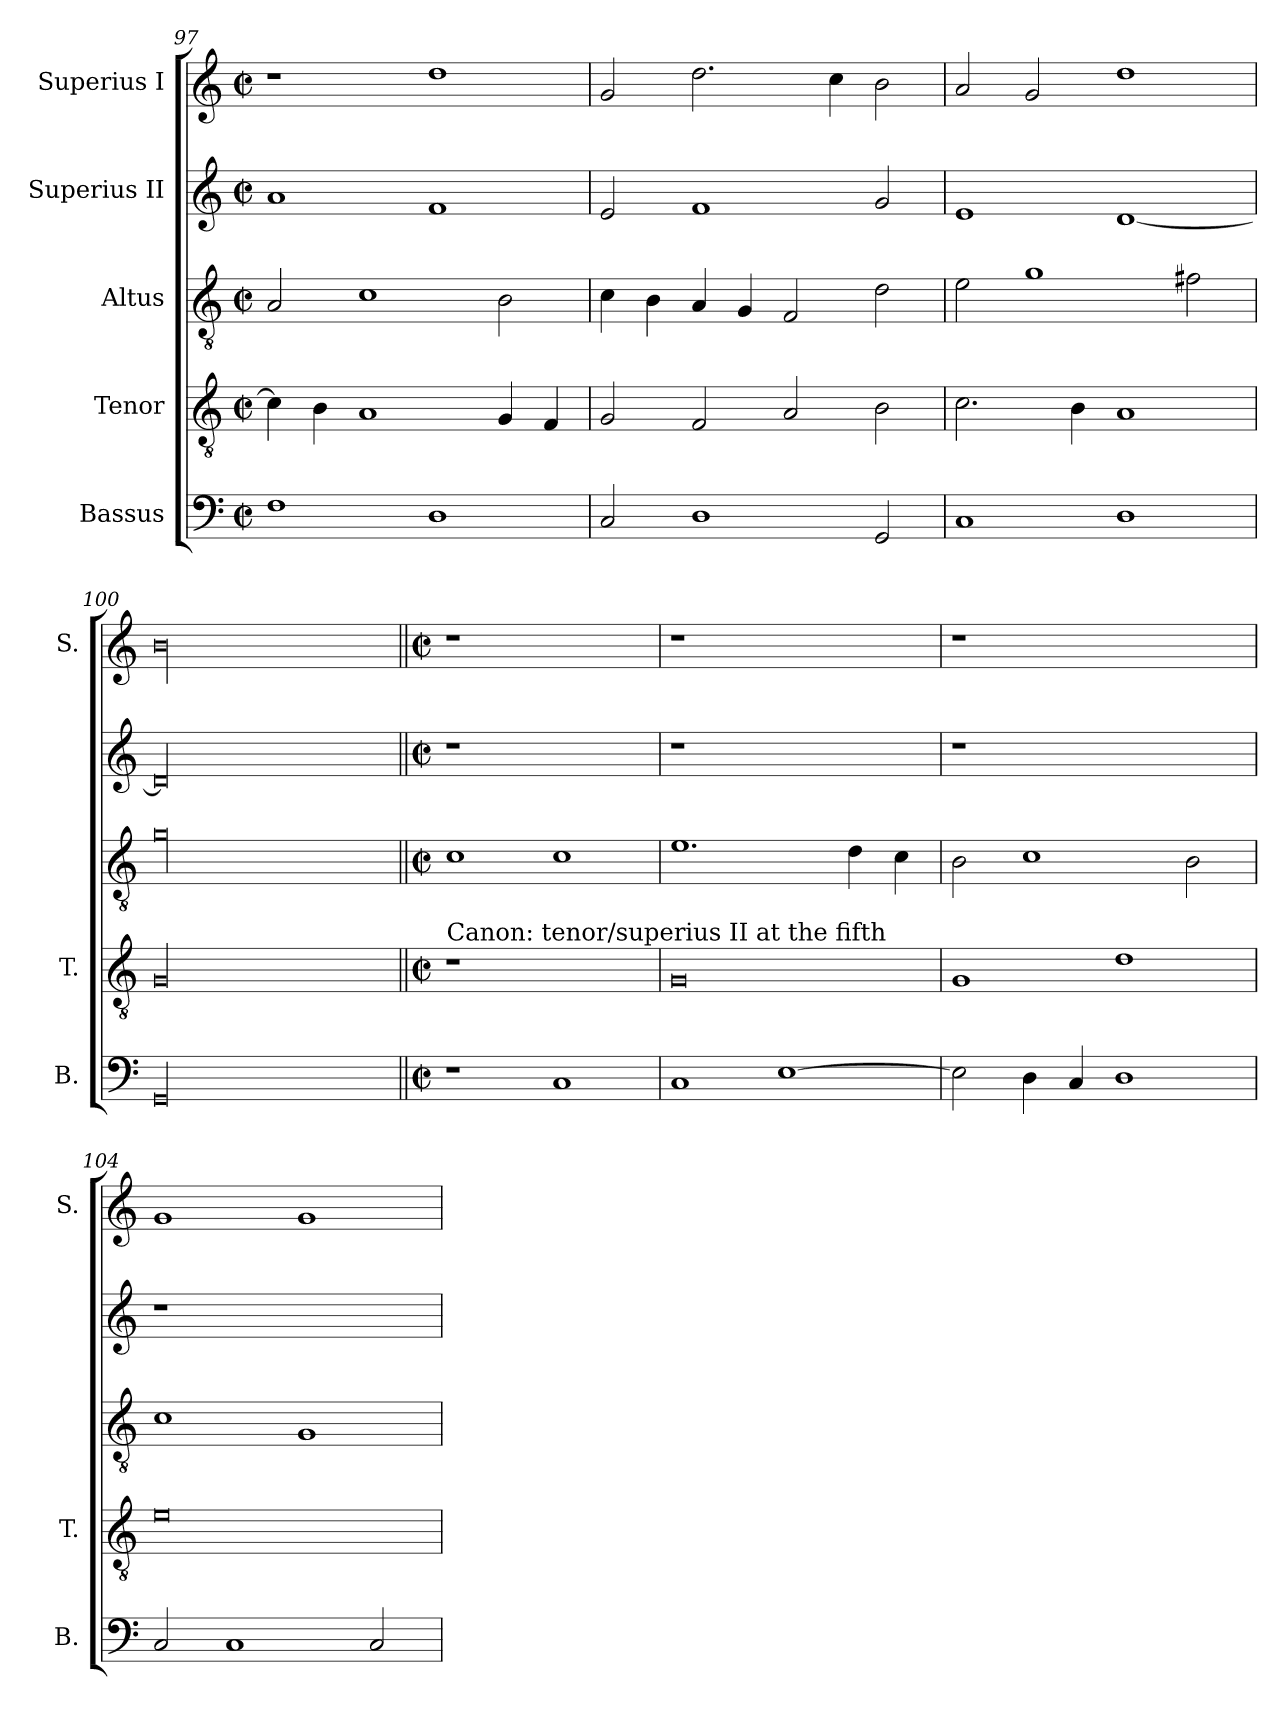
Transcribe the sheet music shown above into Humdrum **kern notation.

**kern	**kern	**kern	**kern	**kern
*part5	*part4	*part3	*part2	*part1
*staff5	*staff4	*staff3	*staff2	*staff1
*I"Bassus	*I"Tenor	*I"Altus	*I"Superius II	*I"Superius I
*I'B.	*I'T.	*	*	*I'S.
*clefF4	*clefGv2	*clefGv2	*clefG2	*clefG2
*	*ITrd7c12	*ITrd7c12	*	*
*k[]	*k[]	*k[]	*k[]	*k[]
*C:	*C:	*C:	*C:	*C:
*M2/2	*M2/2	*M2/2	*M2/2	*M2/2
*met(c|)	*met(c|)	*met(c|)	*met(c|)	*met(c|)
=97	=97	=97	=97	=97
1Fi	4Ci\]	2AAi/	1ai	1r
.	4BBi\	.	.	.
.	1AAi	1Ci	.	.
1Di	.	.	1fi	1ddi
.	4GGi/	2BBi\	.	.
.	4FFi/	.	.	.
=98	=98	=98	=98	=98
2Ci/	2GGi/	4Ci\	2ei/	2gi/
.	.	4BBi\	.	.
1Di	2FFi/	4AAi/	1fi	2.ddi\
.	.	4GGi/	.	.
.	2AAi/	2FFi/	.	.
.	.	.	.	4cci\
2GGi/	2BBi\	2Di\	2gi/	2bi\
=99	=99	=99	=99	=99
1Ci	2.Ci\	2Ei\	1ei	2ai/
.	.	1Gi	.	2gi/
.	4BBi\	.	.	.
1Di	1AAi	.	[<1di	1ddi
.	.	2F#Xi\	.	.
=100	=100	=100	=100	=100
00GGi	00GGi	00Gi	00di]	00bi
!!LO:LB:g=z
=101||	=101||	=101||	=101||	=101||
*M2/2	*M2/2	*M2/2	*M2/2	*M2/2
*met(c|)	*met(c|)	*met(c|)	*met(c|)	*met(c|)
!	!LO:TX:a:t=Canon&colon; tenor/superius II at the fifth	!	!	!
!	!LO:N:vis=1	!	!LO:N:vis=1	!LO:N:vis=1
1r	1r	1Ci	1r	1r
1Ci	1ryy	1Ci	1ryy	1ryy
=102	=102	=102	=102	=102
!	!	!	!LO:N:vis=1	!LO:N:vis=1
1Ci	0GGi	1.Ei	1r	1r
[>1Ei	.	.	1ryy	1ryy
.	.	4Di\	.	.
.	.	4Ci\	.	.
=103	=103	=103	=103	=103
!	!	!	!LO:N:vis=1	!LO:N:vis=1
2Ei\]	1GGi	2BBi\	1r	1r
4Di\	.	1Ci	.	.
4Ci/	.	.	.	.
1Di	1Di	.	1ryy	1ryy
.	.	2BBi\	.	.
=104	=104	=104	=104	=104
!	!	!	!LO:N:vis=1	!
2Ci/	0Ei	1Ci	1r	1gi
1Ci	.	.	.	.
.	.	1GGi	1ryy	1gi
2Ci/	.	.	.	.
=	=	=	=	=
*-	*-	*-	*-	*-
